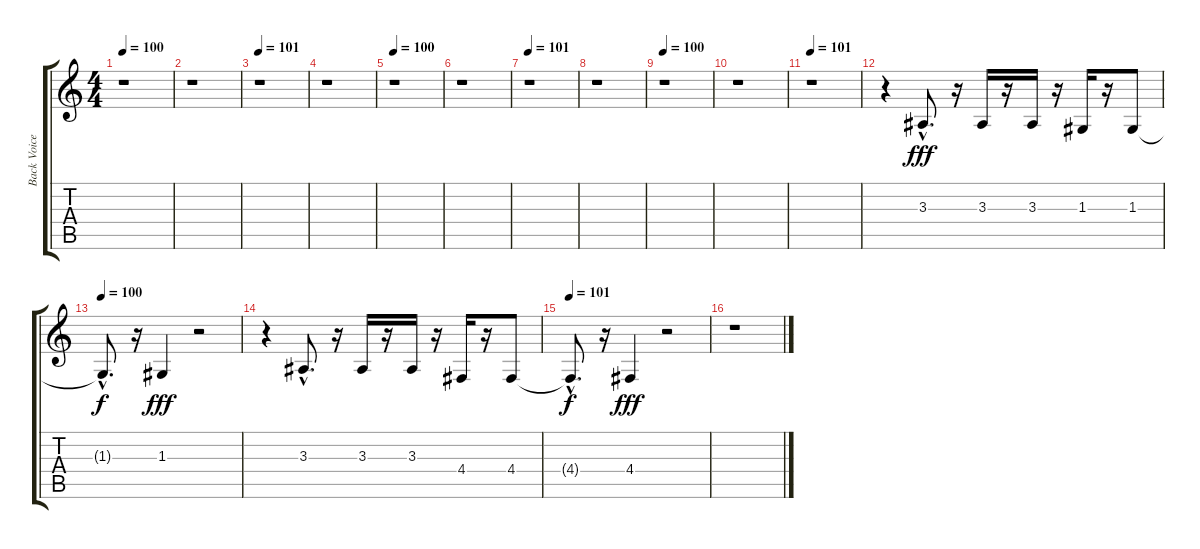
\track ("Back Voice" "Back Voice") {instrument brightacousticpiano}
\staff {score tabs}
\tuning (E4 B3 G3 D3 A2 E2) {hide}
\ts (4 4)
\tempo 100
\clef g2
\ks c
r.1{dy mp} |
r.1 |
\tempo 101
r.1 |
r.1 |
\tempo 100
r.1 |
r.1 |
\tempo 101
r.1 |
r.1 |
\tempo 100
r.1 |
r.1 |
\tempo 101
r.1 |
r.4 3.3{hac}.8{d dy fff volume 10} r.16 3.3.16 r.16 3.3.16 r.16 1.3.16 r.16 1.3.8 |
\tempo 100
1.3{hac t}.8{d dy f} r.16 1.3.4{dy fff} r.2 |
r.4 3.3{hac}.8{d} r.16 3.3.16 r.16 3.3.16 r.16 4.4.16 r.16 4.4.8 |
\tempo 101
4.4{hac t}.8{d dy f} r.16 4.4.4{dy fff} r.2 |
r.1
